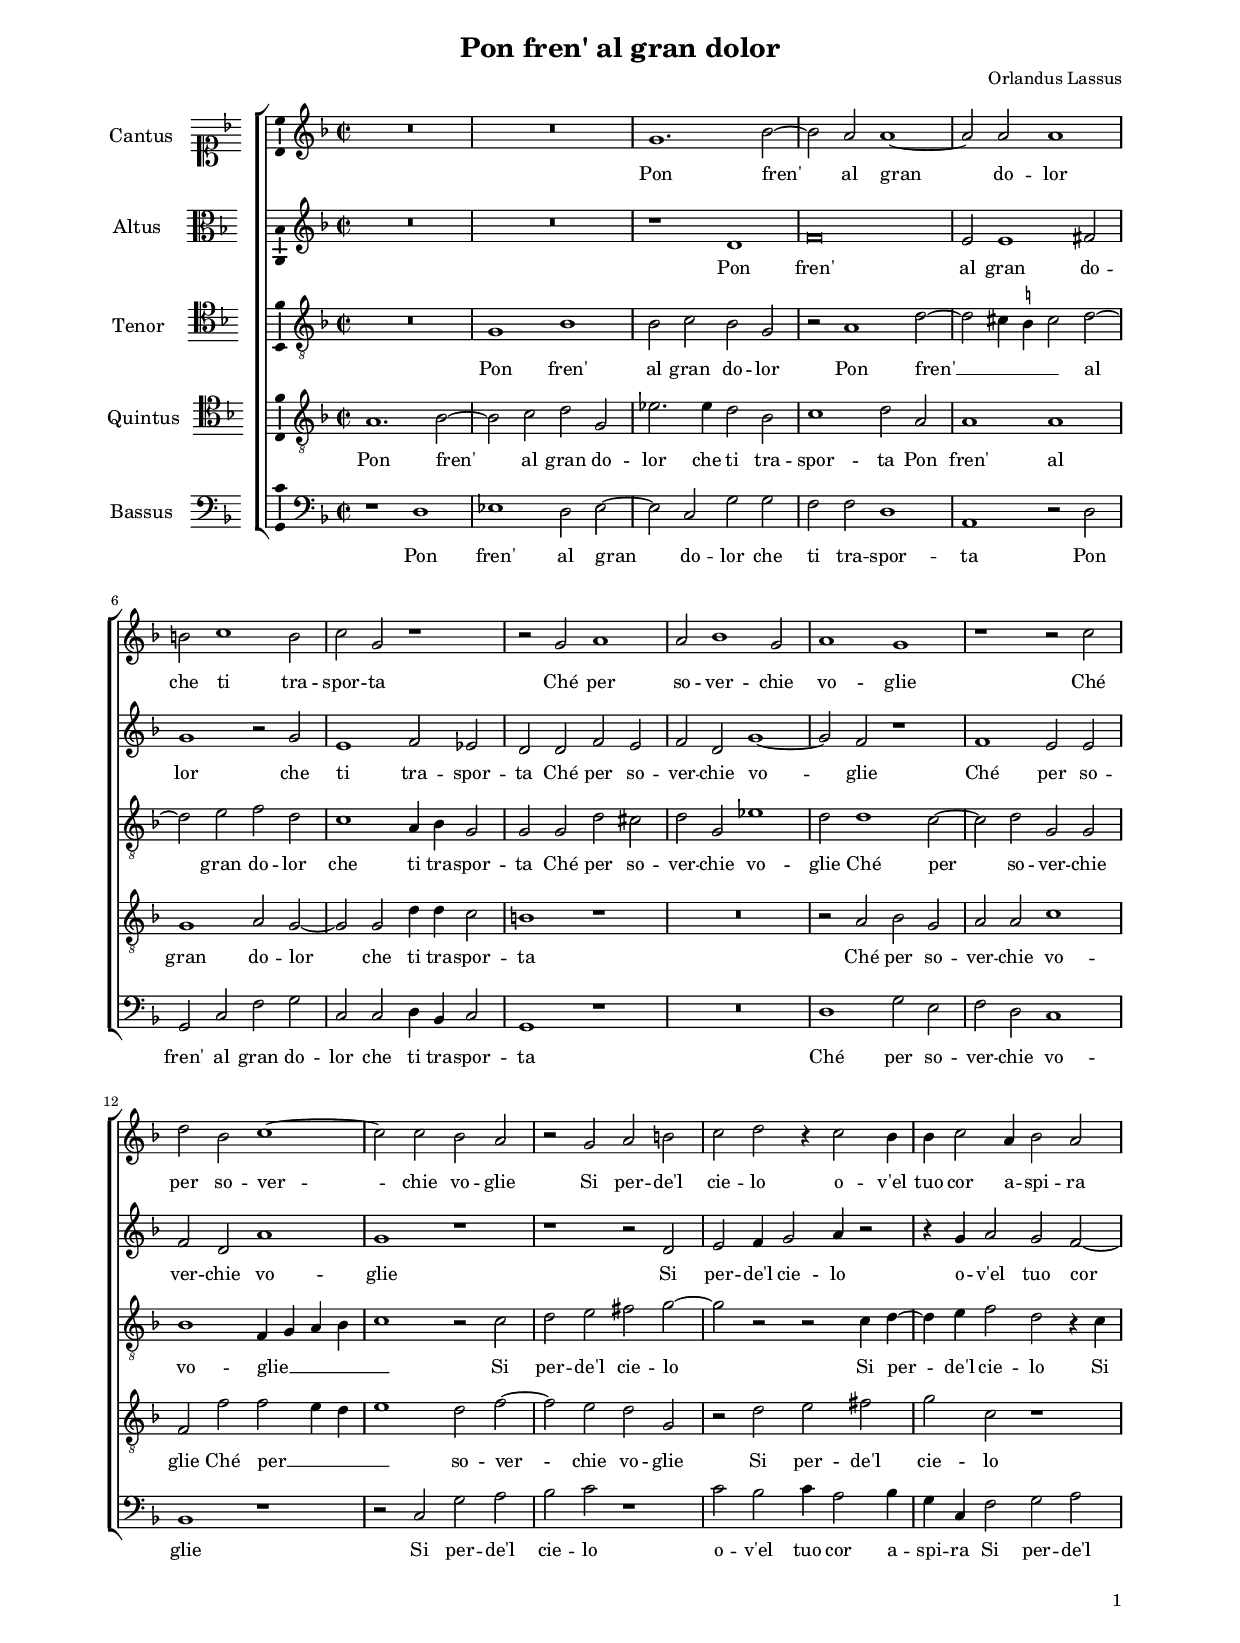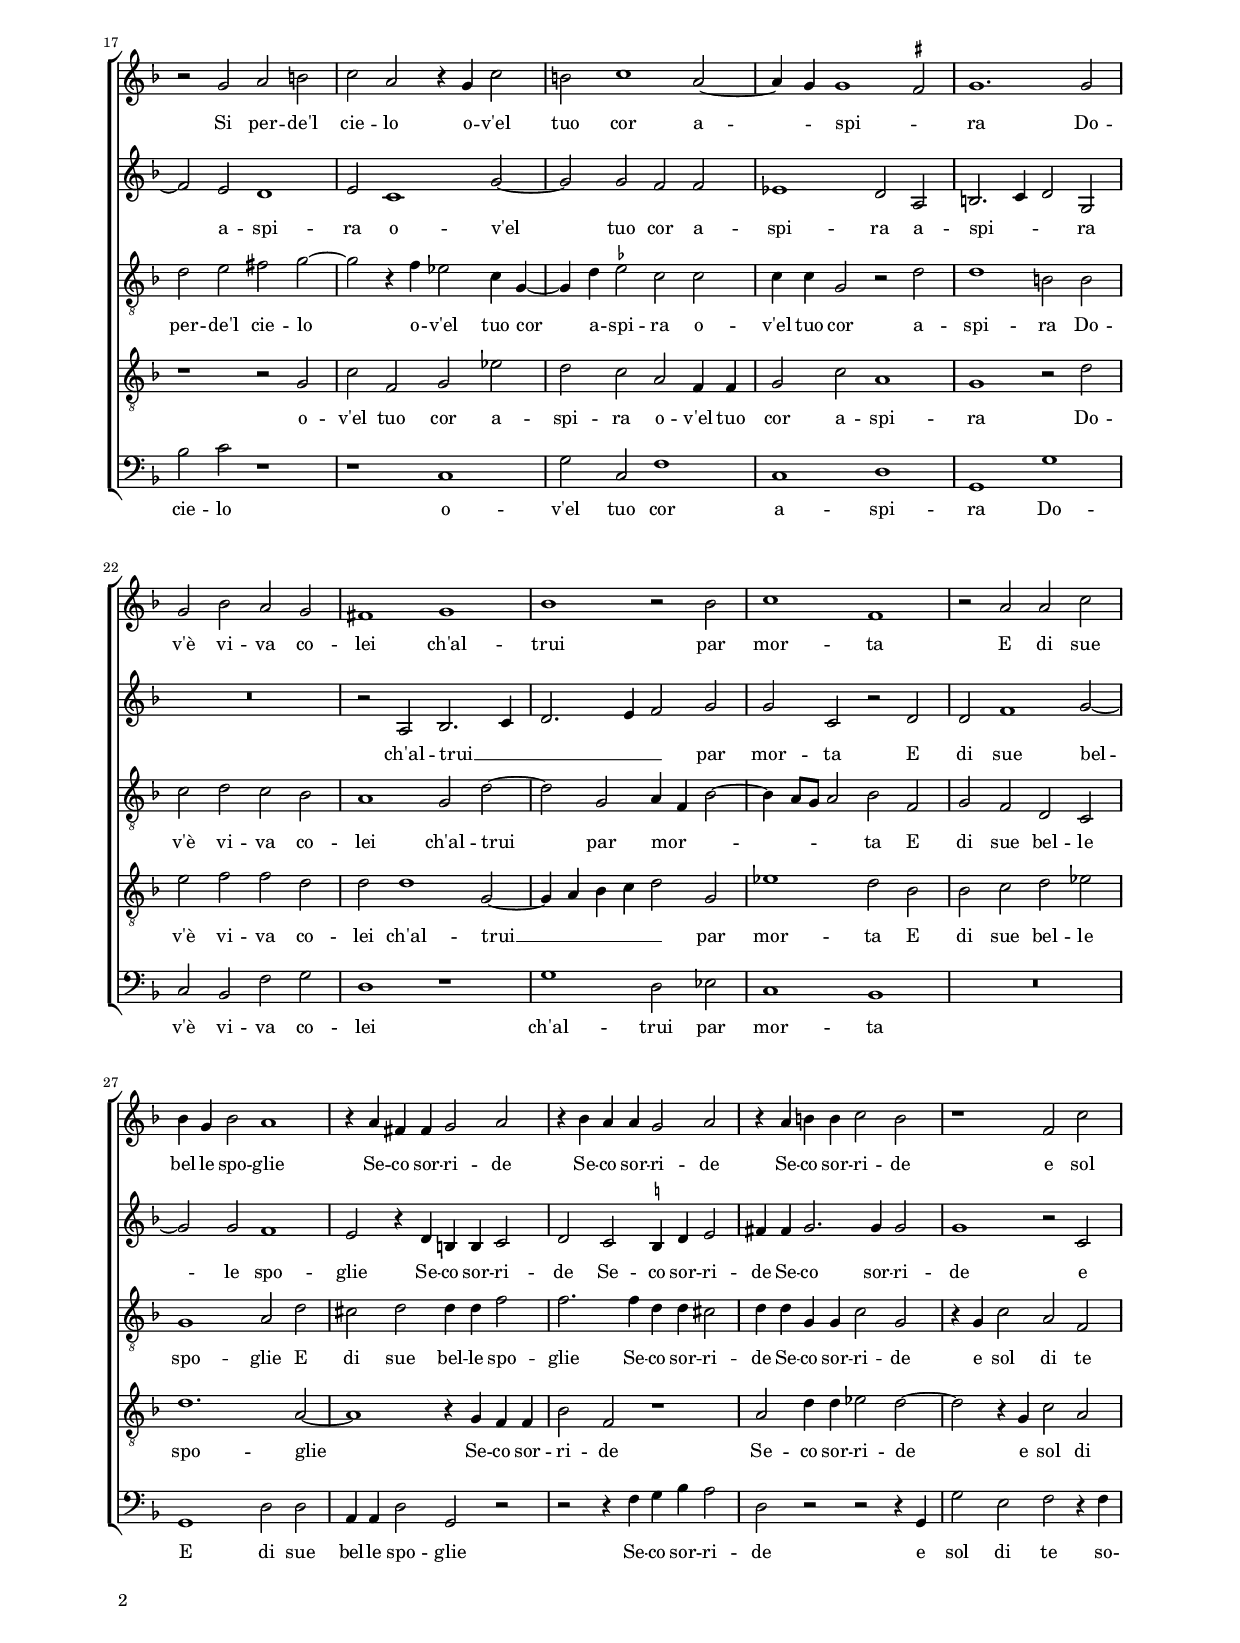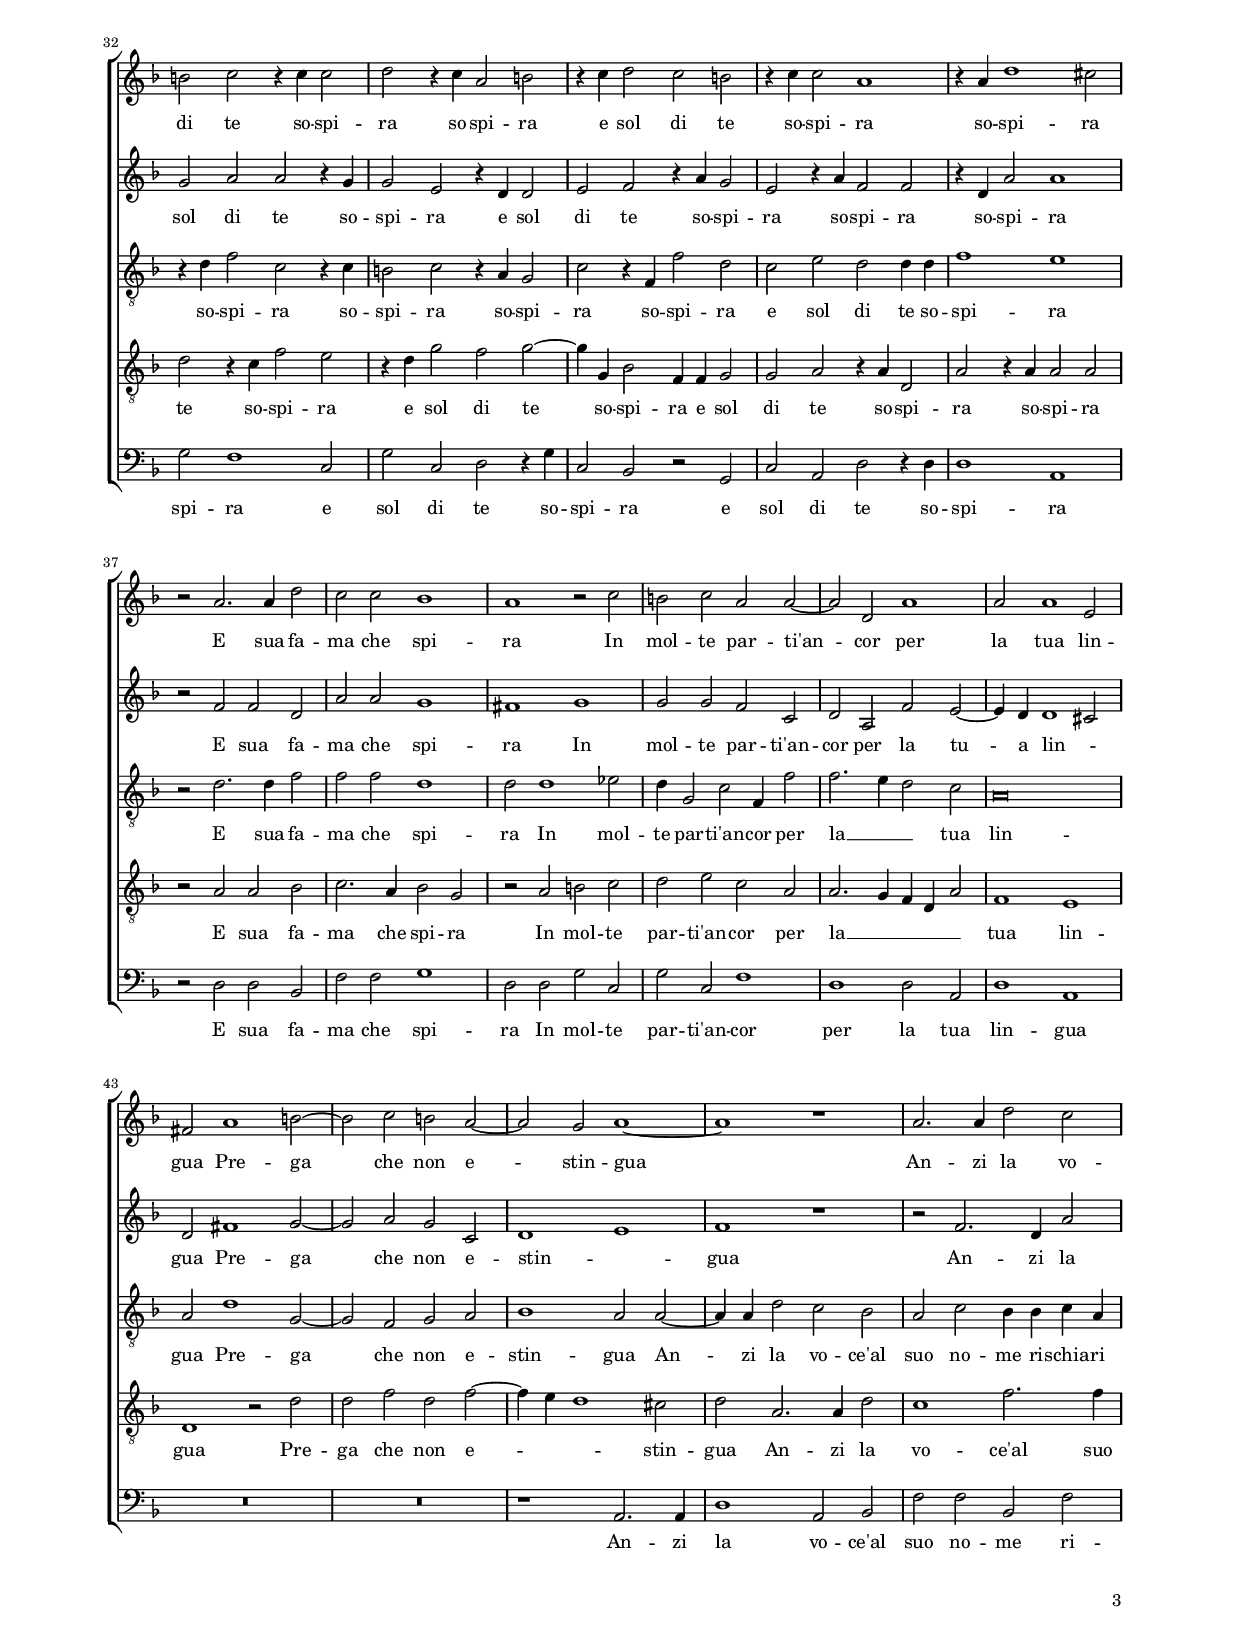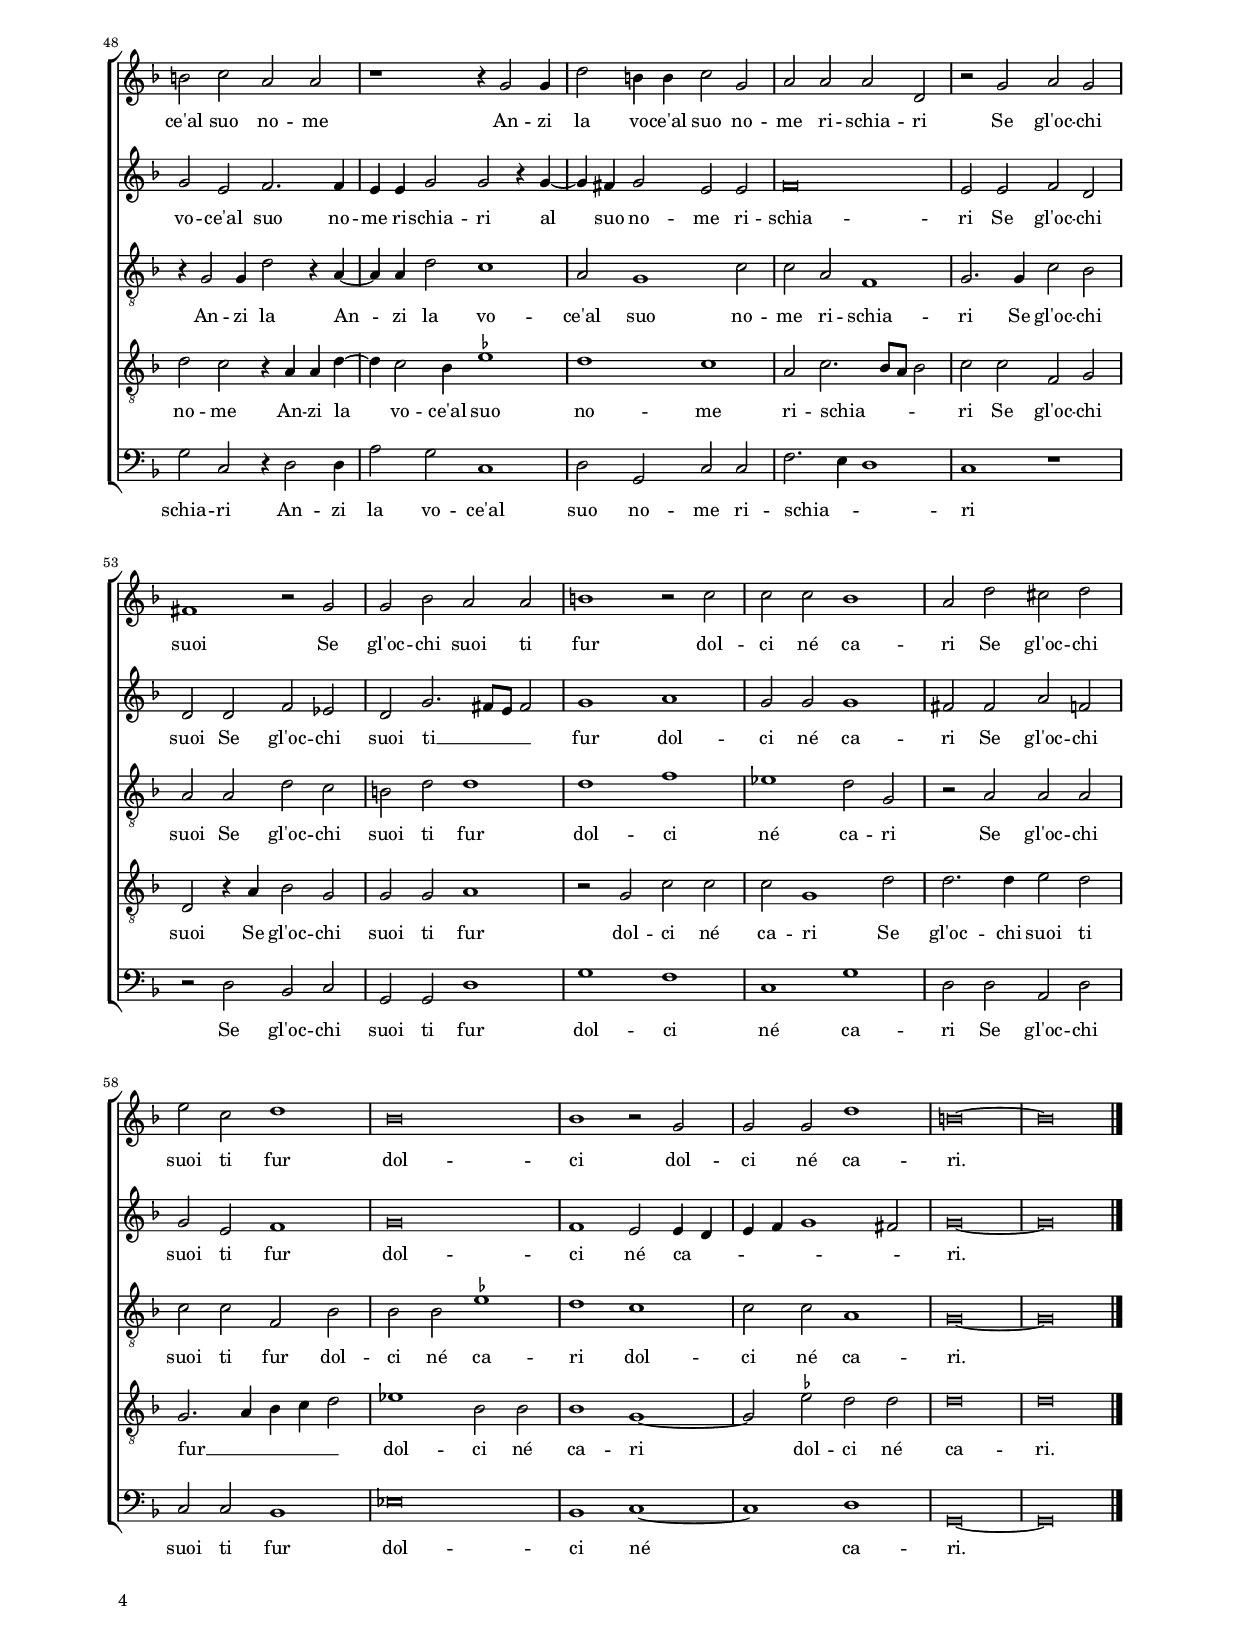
\header
{
  title="Pon fren' al gran dolor"
  composer="Orlandus Lassus"
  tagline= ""
}

\version "2.24.1"
\language deutsch
#(set-global-staff-size 15)
% #(set-default-paper-size "letter")
#(ly:set-option 'point-and-click #f)

	
\paper
	{
	top-margin = 1.8 \cm
	bottom-margin = 1.2 \cm
	left-margin = 2 \cm
	right-margin = 2 \cm
	ragged-bottom = ##f
	ragged-last-bottom = ##f
	print-page-number = ##f
	system-system-spacing = #'((basic-distance . 16) (minimum-distance . 14) (padding . 5) (strechability . 150))
	oddFooterMarkup=\markup   \fill-line { "" \fromproperty #'page:page-number-string }
	evenFooterMarkup=\markup  \fill-line { \fromproperty #'page:page-number-string "" }
	last-bottom-spacing = #'((basic-distance . 12) (minimum-distance . 7) (padding . 4))
	systems-per-page = 3
%	min-systems-per-page = 3
	markup-system-spacing.basic-distance = #12
	}

	
global = {
	\key f \major
	\time 2/2 \set Score.measureLength = #(ly:make-moment 2/1)
	\skip 1*2*63 \bar "|."
	}

	ficta = { \once \set suggestAccidentals = ##t }
	
	forget = #(define-music-function (music) (ly:music?) #{
		\accidentalStyle forget
		$music
		\accidentalStyle default
		#})
	
	m = \melisma
	me = \melismaEnd



incipitcantus = \markup { \score {
	{
	\set Staff.instrumentName = \markup { \fontsize #1 "Cantus" }
	\key f \major
	\clef soprano
	s4 \bar ""
	}
	\layout  {
	raggedright = ##t
	indent = 1.6 \cm
	line-width = 2.4\cm
	\context { \Staff \remove Time_signature_engraver }
	\override Staff.Clef.Y-extent = #'(0 . 0)
	}} \hspace #1 }
	
      
incipitaltus = \markup { \score {
	{
	\set Staff.instrumentName = \markup { \fontsize #1 "Altus" }
	\key f \major
	\clef alto
	s4 \bar ""
	}
	\layout  {
	raggedright = ##t
	indent = 1.6 \cm
	line-width = 2.4\cm
	\context { \Staff \remove Time_signature_engraver }
	\override Staff.Clef.Y-extent = #'(0 . 0)
	}} \hspace #1 }


incipittenor = \markup { \score {
	{
	\set Staff.instrumentName = \markup { \fontsize #1 "Tenor" }
	\key f \major
	\clef tenor
	s4 \bar ""
	}
	\layout  {
	raggedright = ##t
	indent = 1.6 \cm
	line-width = 2.4\cm
	\context { \Staff \remove Time_signature_engraver }
	\override Staff.Clef.Y-extent = #'(0 . 0)
	}} \hspace #1 }
      
      
incipitquintus = \markup { \score {
	{
	\set Staff.instrumentName = \markup { \fontsize #1 "Quintus" }
	\key f \major
	\clef tenor
	s4 \bar ""
	}
	\layout  {
	raggedright = ##t
	indent = 1.6 \cm
	line-width = 2.4\cm
	\context { \Staff \remove Time_signature_engraver }
	\override Staff.Clef.Y-extent = #'(0 . 0)
	}} \hspace #1 }
      
      
incipitbassus = \markup { \score {
	{
	\set Staff.instrumentName = \markup { \fontsize #1 "Bassus" }
	\key f \major
	\clef bass
	s4 \bar ""
	}
	\layout  {
	raggedright = ##t
	indent = 1.6 \cm
	line-width = 2.4\cm
	\context { \Staff \remove Time_signature_engraver }
	\override Staff.Clef.Y-extent = #'(0 . 0)
	}} \hspace #1 }


cantus =  \relative c''
	{
	R\breve
	R\breve
	g1. b2~
	b2 a a1~
%5
	a2 a a1 |
	h2 c1 h2
	c2 g r1
	r2 g a1
	a2 b1 g2
%10
	a1 g |
	r1 r2 c
	d2 b c1~
	c2 c b a
	r2 g a h
%15
	c2 d r4 c2 b4 |
	b4 c2 a4 b2 a
	r2 g a h
	c2 a r4 g c2
	h2 c1 a2~
%20
	a4 \m g \me g1 \m \ficta fis2 \me |
	g1. g2
	g2 b a g
	fis1 g
	b1 r2 b
%25
	c1 f, |
	r2 a a c
	b4 g b2 a1
	r4 a fis fis g2 a
	r4 b a a g2 a
%30
	r4 a h h c2 h |
	r1 f2 c'
	h2 c r4 c c2
	d2 r4 c a2 h
	r4 c d2 c h
%35
	r4 c c2 a1 |
	r4 a d1 cis2
	r2 a2. a4 d2
	c2 c b1
	a1 r2 c
%40
	h2 c a a~ |
	a2 d, a'1
	a2 a1 e2
	fis2 a1 h2~
	h2 c h a~
%45
	a2 g a1~ |
	a1 r
	a2. a4 d2 c
	h2 c a a
	r1 r4 g2 g4
%50
	d'2 h4 h c2 g |
	a2 a a d,
	r2 g a g
	fis1 r2 g
	g2 b a a
%55
	h1 r2 c |
	c2 c b1
	a2 d cis d
	e2 c d1
	b\breve
%60
	b1 r2 g |
	g2 g d'1
	h\breve~
	h\breve |
	}


altus =  \relative c'
	{
	R\breve
	R\breve
	r1 d
	f\breve
%5
	e2 e1 fis2 |
	g1 r2 g
	e1 f2 es
	d2 d f e
	f2 d g1~
%10
	g2 f r1 |
	f1 e2 e
	f2 d a'1
	g1 r
	r1 r2 d
%15
	e2 f4 g2 a4 r2 |
	r4 g a2 g f~
	f2 e d1
	e2 c1 g'2~
	g2 g f f
%20
	es1 d2 a |
	h2. \m c4 d2 \me g,
	R\breve
	r2 a b2. \m c4
	d2. e4 f2 \me g
%25
	g2 c, r d |
	d2 f1 g2~
	g2 g f1
	e2 r4 d h h c2
	d2 c \ficta h4 d e2
%30
	fis4 fis g2. g4 g2 |
	g1 r2 c,
	g'2 a a r4 g
	g2 e r4 d d2
	e2 f r4 a g2
%35
	e2 r4 a f2 f |
	r4 d a'2 a1
	r2 f f d
	a'2 a g1
	fis1 g
%40
	g2 g f c |
	d2 a f' e~
	e4 d d1 \m cis2 \me
	d2 fis1 g2~
	g2 a g c,
%45
	d1 \m e \me |
	f1 r
	r2 f2. d4 a'2
	g2 e f2. f4
	e4 e g2 g r4 g~
%50
	g4 fis g2 e e |
	f\breve
	e2 e f d
	d2 d f es
	d2 g2. \m fis8 e fis2 \me
%55
	g1 a |
	g2 g g1
	fis2 fis a f
	g2 e f1
	g\breve
%60
	f1 e2 e4 \m d |
	e4 f g1 fis2 \me
	g\breve~
	g\breve |
	}


tenor =  \relative c'
	{
	R\breve
	g1 b
	b2 c b g
	r2 a1 d2~
%5
	d2 \m cis4 \ficta h cis2 \me d~ |
	d2 e f d
	c1 a4 b g2
	g2 g d' cis
	d2 g, es'1
%10
	d2 d1 c2~ |
	c2 d g, g
	b1 f4 \m g a b
	c1 \me r2 c
	d2 e fis g~
%15
	g2 r r c,4 d~ |
	d4 e f2 d r4 c
	d2 e fis g~
	g2 r4 f es2 c4 g~
	g4 d' \ficta es2 c c
%20
	c4 c g2 r d' |
	d1 h2 h
	c2 d c b
	a1 g2 d'~
	d2 g, a4 \m f b2~
%25
	b4 a8 g a2 \me b f |
	g2 f d c
	g'1 a2 d
	cis2 d d4 d f2
	f2. f4 d d cis2
%30
	d4 d g, g c2 g |
	r4 g c2 a f
	r4 d' f2 c r4 c
	h2 c r4 a g2
	c2 r4 f, f'2 d
%35
	c2 e d d4 d |
	f1 e
	r2 d2. d4 f2
	f2 f d1
	d2 d1 es2
%40
	d4 g,2 c2 f,4 f'2 |
	f2. \m e4 d2 \me c
	a\breve
	a2 d1 g,2~
	g2 f g a
%45
	b1 a2 a~ |
	a4 a d2 c b
	a2 c b4 b c a
	r4 g2 g4 d'2 r4 a~
	a4 a d2 c1
%50
	a2 g1 c2 |
	c2 a f1
	g2. g4 c2 b
	a2 a d c
	h2 d d1
%55
	d1 f |
	es1 d2 g,
	r2 a a a
	c2 c f, b
	b2 b \ficta es1
%60
	d1 c |
	c2 c a1
	g\breve~
	g\breve |
	}

	
quintus  =  \relative c'
	{
	a1. b2~
	b2 c d g,
	es'2. es4 d2 b
	c1 d2 a
%5
	a1 a |
	g1 a2 g~
	g2 g d'4 d c2
	h1 r
	R\breve
%10
	r2 a b g |
	a2 a c1
	f,2 f' f \m e4 d
	e1 \me d2 f~
	f2 e d g,
%15
	r2 d' e fis |
	g2 c, r1
	r1 r2 g
	c2 f, g es'
	d2 c a f4 f
%20
	g2 c a1 |
	g1 r2 d'
	e2 f f d
	d2 d1 g,2~
	g4 \m a b c d2 \me g,
%25
	es'1 d2 b |
	b2 c d es
	d1. a2~
	a1 r4 g f f
	b2 f r1
%30
	a2 d4 d es2 d~ |
	d2 r4 g, c2 a
	d2 r4 c f2 e
	r4 d g2 f g~
	g4 g, b2 f4 f g2
%35
	g2 a r4 a d,2 |
	a'2 r4 a a2 a
	r2 a a b
	c2. a4 b2 g
	r2 a h c
%40
	d2 e c a |
	a2. \m g4 f d a'2 \me
	f1 e
	d1 r2 d'
	d2 f d f~
%45
	f4 \m e d1 \me cis2 |
	d2 a2. a4 d2
	c1 f2. f4
	d2 c r4 a a d~
	d4 c2 b4 \ficta es1
%50
	d1 c |
	a2 c2. \m b8 a b2 \me
	c2 c f, g
	d2 r4 a' b2 g
	g2 g a1
%55
	r2 g c c |
	c2 g1 d'2
	d2. d4 e2 d
	g,2. \m a4 b c d2 \me
	es1 b2 b
%60
	b1 g~ |
	g2 \ficta es' d d
	d\breve
	d\breve |
	}


bassus  =  \relative c
	{
	r1 d
	es1 d2 es~
	es2 c g' g
	f2 f d1
%5
	a1 r2 d |
	g,2 c f g
	c,2 c d4 b c2
	g1 r
	R\breve
%10
	d'1 g2 e |
	f2 d c1
	b1 r
	r2 c g' a
	b2 c r1
%15
	c2 b c4 a2 b4 |
	g4 c, f2 g a
	b2 c r1
	r1 c,
	g'2 c, f1
%20
	c1 d |
	g,1 g'
	c,2 b f' g
	d1 r
	g1 d2 es
%25
	c1 b |
	R\breve
	g1 d'2 d
	a4 a d2 g, r
	r2 r4 f' g b a2
%30
	d,2 r r r4 g, |
	g'2 e f r4 f
	g2 f1 c2
	g'2 c, d r4 g
	c,2 b r g
%35
	c2 a d r4 d |
	d1 a
	r2 d d b
	f'2 f g1
	d2 d g c,
%40
	g'2 c, f1 |
	d1 d2 a
	d1 a
	R\breve
	R\breve
%45
	r1 a2. a4 |
	d1 a2 b
	f'2 f b, f'
	g2 c, r4 d2 d4
	a'2 g c,1
%50
	d2 g, c c |
	f2. \m e4 d1 \me
	c1 r
	r2 d b c
	g2 g d'1
%55
	g1 f |
	c1 g'
	d2 d a d
	c2 c b1
	es\breve
%60
	b1 c~ |
	c1 d
	g,\breve~
	g\breve |
	}

lyricscantus = \lyricmode {
	Pon fren' al gran do -- lor che ti tra -- spor -- ta
	Ché per so -- ver -- chie vo -- glie
	Ché per so -- ver -- chie vo -- glie
	Si per -- de'l cie -- lo o -- v'el tuo cor a -- spi -- ra
	Si per -- de'l cie -- lo o -- v'el tuo cor a -- spi -- ra
	Do -- v'è vi -- va co -- lei ch'al -- trui par mor -- ta
	E di sue bel -- le spo -- glie
	Se -- co sor -- ri -- de
	Se -- co sor -- ri -- de
	Se -- co sor -- ri -- de e sol di te so -- spi -- ra
	so -- spi -- ra
	e sol di te so -- spi -- ra
	so -- spi -- ra
	E sua fa -- ma che spi -- ra
	In mol -- te par -- ti'an -- cor per la tua lin -- gua
	Pre -- ga che non e -- stin -- gua
	An -- zi la vo -- ce'al suo no -- me
	An -- zi la vo -- ce'al suo no -- me ri -- schia -- ri
	Se gl'oc -- chi suoi
	Se gl'oc -- chi suoi ti fur dol -- ci né ca -- ri
	Se gl'oc -- chi suoi ti fur dol -- ci
	dol -- ci né ca -- ri.
	}


lyricsaltus = \lyricmode {
	Pon fren' al gran do -- lor che ti tra -- spor -- ta
	Ché per so -- ver -- chie vo -- glie
	Ché per so -- ver -- chie vo -- glie
	Si per -- de'l cie -- lo o -- v'el tuo cor a -- spi -- ra
	o -- v'el tuo cor a -- spi -- ra
	a -- spi -- ra
	ch'al -- trui __ par mor -- ta
	E di sue bel -- le spo -- glie
	Se -- co sor -- ri -- de
	Se -- co sor -- ri -- de
	Se -- co sor -- ri -- de e sol di te so -- spi -- ra
	e sol di te so -- spi -- ra
	so -- spi -- ra
	so -- spi -- ra
	E sua fa -- ma che spi -- ra
	In mol -- te par -- ti'an -- cor per la tu -- a lin -- gua
	Pre -- ga che non e -- stin -- gua
	An -- zi la vo -- ce'al suo no -- me ri -- schia -- ri
	al suo no -- me ri -- schia -- ri
	Se gl'oc -- chi suoi
	Se gl'oc -- chi suoi ti __ fur dol -- ci né ca -- ri
	Se gl'oc -- chi suoi ti fur dol -- ci né ca -- ri.
	}


lyricstenor = \lyricmode {
	Pon fren' al gran do -- lor
	Pon fren' __ al gran do -- lor che ti tra -- spor -- ta
	Ché per so -- ver -- chie vo -- glie
	Ché per so -- ver -- chie vo -- glie __
	Si per -- de'l cie -- lo
	Si per -- de'l cie -- lo
	Si per -- de'l cie -- lo o -- v'el tuo cor a -- spi -- ra
	o -- v'el tuo cor a -- spi -- ra
	Do -- v'è vi -- va co -- lei ch'al -- trui par mor -- ta
	E di sue bel -- le spo -- glie
	E di sue bel -- le spo -- glie
	Se -- co sor -- ri -- de
	Se -- co sor -- ri -- de e sol di te so -- spi -- ra
	so -- spi -- ra
	so -- spi -- ra
	so -- spi -- ra
	e sol di te so -- spi -- ra
	E sua fa -- ma che spi -- ra
	In mol -- te par -- ti'an -- cor per la __ tua lin -- gua
	Pre -- ga che non e -- stin -- gua
	An -- zi la vo -- ce'al suo no -- me ri -- schia -- ri
	An -- zi la
	An -- zi la vo -- ce'al suo no -- me ri -- schia -- ri
	Se gl'oc -- chi suoi
	Se gl'oc -- chi suoi ti fur dol -- ci né ca -- ri
	Se gl'oc -- chi suoi ti fur dol -- ci né ca -- ri
	dol -- ci né ca -- ri.
	}


lyricsquintus = \lyricmode {
	Pon fren' al gran do -- lor che ti tra -- spor -- ta
	Pon fren' al gran do -- lor che ti tra -- spor -- ta
	Ché per so -- ver -- chie vo -- glie
	Ché per __ so -- ver -- chie vo -- glie
	Si per -- de'l cie -- lo o -- v'el tuo cor a -- spi -- ra
	o -- v'el tuo cor a -- spi -- ra
	Do -- v'è vi -- va co -- lei ch'al -- trui __ par mor -- ta
	E di sue bel -- le spo -- glie
	Se -- co sor -- ri -- de
	Se -- co sor -- ri -- de e sol di te so -- spi -- ra
	e sol di te so -- spi -- ra
	e sol di te so -- spi -- ra
	so -- spi -- ra
	E sua fa -- ma che spi -- ra
	In mol -- te par -- ti'an -- cor per la __ tua lin -- gua
	Pre -- ga che non e -- stin -- gua
	An -- zi la vo -- ce'al suo no -- me
	An -- zi la vo -- ce'al suo no -- me ri -- schia -- ri
	Se gl'oc -- chi suoi
	Se gl'oc -- chi suoi ti fur dol -- ci né ca -- ri
	Se gl'oc -- chi suoi ti fur __ dol -- ci né ca -- ri
	dol -- ci né ca -- ri.
	}


lyricsbassus = \lyricmode {
	Pon fren' al gran do -- lor che ti tra -- spor -- ta
	Pon fren' al gran do -- lor che ti tra -- spor -- ta
	Ché per so -- ver -- chie vo -- glie
	Si per -- de'l cie -- lo o -- v'el tuo cor a -- spi -- ra
	Si per -- de'l cie -- lo o -- v'el tuo cor a -- spi -- ra
	Do -- v'è vi -- va co -- lei ch'al -- trui par mor -- ta
	E di sue bel -- le spo -- glie
	Se -- co sor -- ri -- de e sol di te so -- spi -- ra
	e sol di te so -- spi -- ra
	e sol di te so -- spi -- ra
	E sua fa -- ma che spi -- ra
	In mol -- te par -- ti'an -- cor per la tua lin -- gua
	An -- zi la vo -- ce'al suo no -- me ri -- schia -- ri
	An -- zi la vo -- ce'al suo no -- me ri -- schia -- ri
	Se gl'oc -- chi suoi ti fur dol -- ci né ca -- ri
	Se gl'oc -- chi suoi ti fur dol -- ci né ca -- ri.
	}


\score
{  
	\transpose c c {
	\new ChoirStaff \with { \override StaffGrouper.staff-staff-spacing.basic-distance = #12 }
	<<

	\new Staff << \global
	\new Voice="v1" {
		\set Staff.instrumentName=\incipitcantus
%		\set Staff.instrumentName= "S"
		\set Staff.midiInstrument = "reed organ"
		\clef violin
		\cantus }
	\new Lyrics \lyricsto "v1" {\lyricscantus }
	>>


	\new Staff << \global
	\new Voice="v2" {
		\set Staff.instrumentName=\incipitaltus
%		\set Staff.instrumentName= "A"
		\set Staff.midiInstrument = "reed organ"
		\clef violin 
		\altus}
	\new Lyrics \lyricsto "v2" {\lyricsaltus }
	>>


	\new Staff << \global
	\new Voice="v3" {
		\set Staff.instrumentName=\incipittenor
%		\set Staff.instrumentName= "T"
		\set Staff.midiInstrument = "reed organ"
		\clef "G_8"
		\tenor }
	\new Lyrics \lyricsto "v3" {\lyricstenor }
	>>


	\new Staff << \global
	\new Voice="v5" {
		\set Staff.instrumentName=\incipitquintus
%		\set Staff.instrumentName= "Q"
		\set Staff.midiInstrument = "reed organ"
		\clef "G_8"
		\quintus}
	\new Lyrics \lyricsto "v5" {\lyricsquintus }
	>>


	\new Staff << \global
	\new Voice="v4" {
		\set Staff.instrumentName=\incipitbassus
%		\set Staff.instrumentName= "B"
		\set Staff.midiInstrument = "reed organ"
		\clef bass 
		\bassus }
	\new Lyrics \lyricsto "v4" {\lyricsbassus}
	>>

	>>
	} % transpose

	\layout
	{
	indent = 2.5\cm
	\context { \Lyrics \override VerticalAxisGroup.nonstaff-relatedstaff-spacing.padding = #1.4 }
	\context { \Staff \override TimeSignature.break-visibility = #end-of-line-invisible }
	\context { \Staff \consists Ambitus_engraver }
	\context { \Score \override BarNumber.padding = #2 }
	\context { \Voice \override NoteHead.style = #'baroque }
	}
	
\midi
	{
	\tempo 2 = 90
	}
	
}


% EOF
